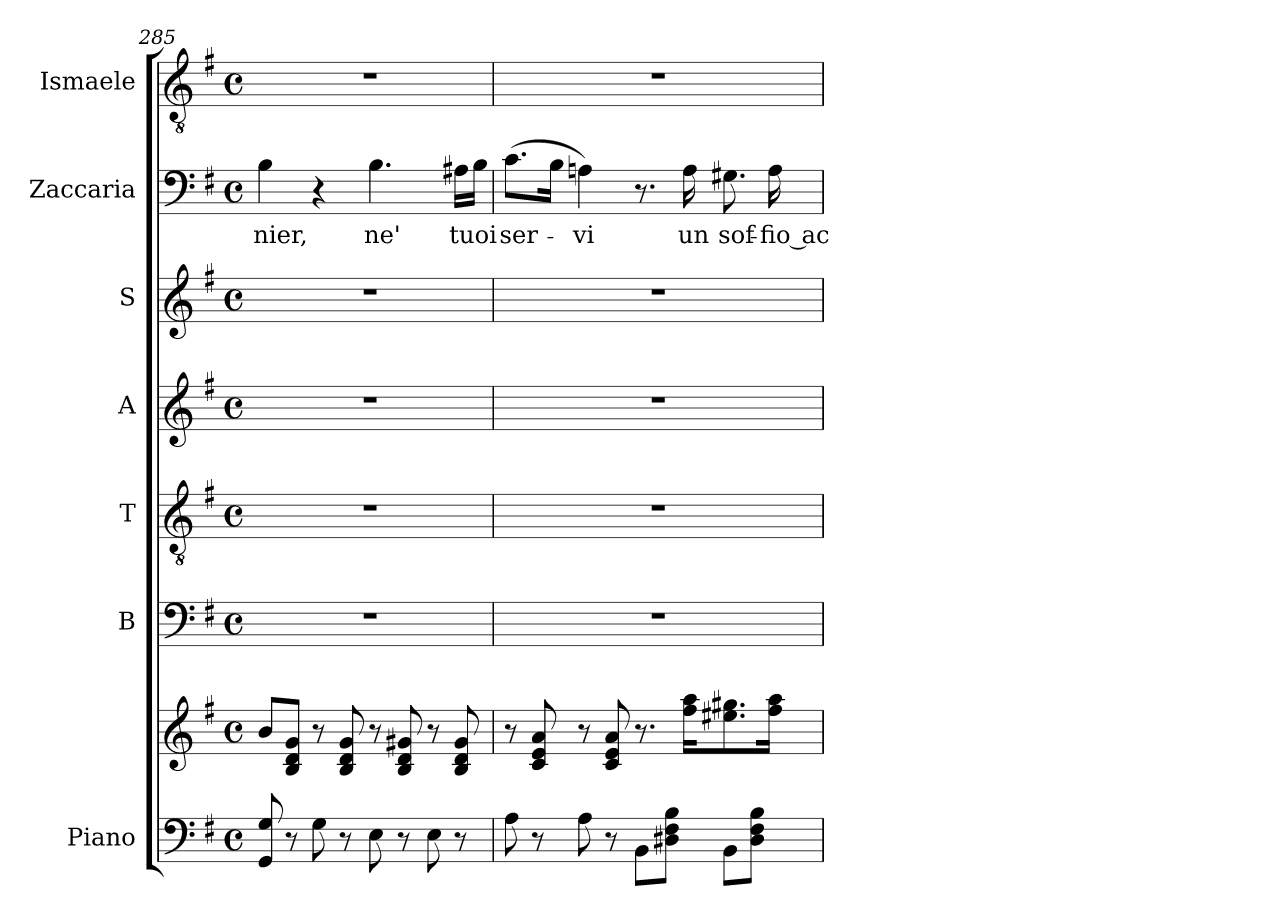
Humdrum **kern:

**kern	**kern	**kern	**kern	**kern	**kern	**kern	**text	**kern
*part7	*part7	*part6	*part5	*part4	*part3	*part2	*part2	*part1
*staff8	*staff7	*staff6	*staff5	*staff4	*staff3	*staff2	*staff2	*staff1
*I"Piano	*	*I"B	*I"T	*I"A	*I"S	*I"Zaccaria	*	*I"Ismaele
*I'Pno	*	*I'B	*I'T	*I'A	*I'S	*	*	*
!!LO:LB:g=z
*clefF4	*clefG2	*clefF4	*clefGv2	*clefG2	*clefG2	*clefF4	*	*clefGv2
*k[f#]	*k[f#]	*k[f#]	*k[f#]	*k[f#]	*k[f#]	*k[f#]	*	*k[f#]
*M4/4	*M4/4	*M4/4	*M4/4	*M4/4	*M4/4	*M4/4	*	*M4/4
*met(c)	*met(c)	*met(c)	*met(c)	*met(c)	*met(c)	*met(c)	*	*met(c)
=285	=285	=285	=285	=285	=285	=285	=285	=285
!	!	!	!	!	!	!	!LO:LY:b	!
8GG/ 8G/	8b/L	1r	1r	1r	1r	4B\	-nier,	1r
8r	8B/ 8d/ 8g/J	.	.	.	.	.	.	.
8G\	8r	.	.	.	.	4r	.	.
8r	8B/ 8d/ 8g/	.	.	.	.	.	.	.
!	!	!	!	!	!	!	!LO:LY:b	!
8E\	8r	.	.	.	.	4.B\	ne'	.
8r	8B/ 8d/ 8g#X/	.	.	.	.	.	.	.
8E\	8r	.	.	.	.	.	.	.
!	!	!	!	!	!	!	!LO:LY:b	!
8r	8B/ 8d/ 8g#/	.	.	.	.	16A#X\LL	tuoi	.
.	.	.	.	.	.	16B\JJ	.	.
=286	=286	=286	=286	=286	=286	=286	=286	=286
!	!	!	!	!	!	!	!LO:LY:b	!
8A\	8r	1r	1r	1r	1r	(8.c\L	ser-	1r
8r	8c/ 8e/ 8a/	.	.	.	.	.	.	.
.	.	.	.	.	.	16B\Jk	.	.
!	!	!	!	!	!	!	!LO:LY:b	!
8A\	8r	.	.	.	.	4An\)	-vi	.
8r	8c/ 8e/ 8a/	.	.	.	.	.	.	.
8BB\L	8.r	.	.	.	.	8.r	.	.
8D#X\ 8F#\ 8B\J	.	.	.	.	.	.	.	.
!	!	!	!	!	!	!	!LO:LY:b	!
.	16ff#\ 16aa\KL	.	.	.	.	16A\	un	.
!	!	!	!	!	!	!	!LO:LY:b	!
8BB\L	8.ee#X\ 8.gg#X\	.	.	.	.	8.G#X\	sof-	.
8D#\ 8F#\ 8B\J	.	.	.	.	.	.	.	.
!	!	!	!	!	!	!	!LO:LY:b	!
.	16ff#\ 16aa\Jk	.	.	.	.	16A\	-fio ac-	.
=	=	=	=	=	=	=	=	=
*-	*-	*-	*-	*-	*-	*-	*-	*-
